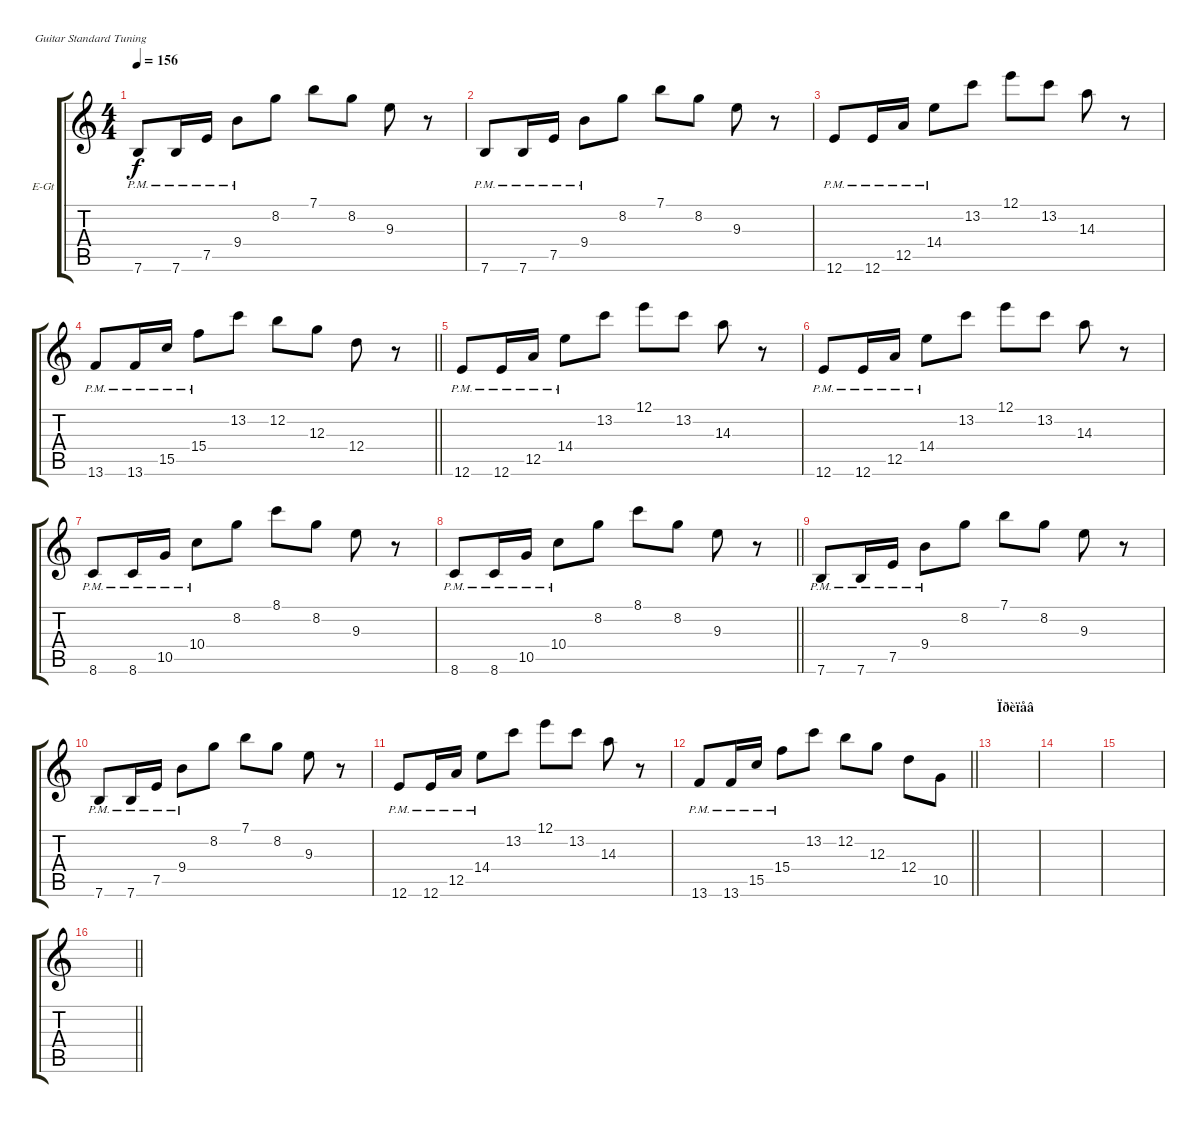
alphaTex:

\bracketExtendMode groupsimilarinstruments
\firstSystemTrackNameOrientation horizontal
\otherSystemsTrackNameOrientation horizontal
\track ("Гитара V" "E-Gt") {instrument electricguitarclean}
\staff {score tabs}
\tuning (E4 B3 G3 D3 A2 E2)
\ts (4 4)
\tempo 156
\clef g2
\scale
0.333333
\ks c
7.6{pm}.8{dy f} 7.6{pm}.16 7.5{pm}.16 9.4{pm}.8 8.2.8 7.1.8 8.2.8 9.3.8 r.8 |
\scale
0.333333 7.6{pm}.8 7.6{pm}.16 7.5{pm}.16 9.4{pm}.8 8.2.8 7.1.8 8.2.8 9.3.8 r.8 |
\scale
0.333333 12.6{pm}.8 12.6{pm}.16 12.5{pm}.16 14.4{pm}.8 13.2.8 12.1.8 13.2.8 14.3.8 r.8 |
\scale
0.333333
\barLineRight lightlight
13.6{pm}.8 13.6{pm}.16 15.5{pm}.16 15.4{pm}.8 13.2.8 12.2.8 12.3.8 12.4.8 r.8 |
\scale
0.333333 12.6{pm}.8 12.6{pm}.16 12.5{pm}.16 14.4{pm}.8 13.2.8 12.1.8 13.2.8 14.3.8 r.8 |
\scale
0.333333 12.6{pm}.8 12.6{pm}.16 12.5{pm}.16 14.4{pm}.8 13.2.8 12.1.8 13.2.8 14.3.8 r.8 |
\scale
0.333333 8.6{pm}.8 8.6{pm}.16 10.5{pm}.16 10.4{pm}.8 8.2.8 8.1.8 8.2.8 9.3.8 r.8 |
\scale
0.333333
\barLineRight lightlight
8.6{pm}.8 8.6{pm}.16 10.5{pm}.16 10.4{pm}.8 8.2.8 8.1.8 8.2.8 9.3.8 r.8 |
\scale
0.333333 7.6{pm}.8 7.6{pm}.16 7.5{pm}.16 9.4{pm}.8 8.2.8 7.1.8 8.2.8 9.3.8 r.8 |
\scale
0.333333 7.6{pm}.8 7.6{pm}.16 7.5{pm}.16 9.4{pm}.8 8.2.8 7.1.8 8.2.8 9.3.8 r.8 |
\scale
0.333333 12.6{pm}.8 12.6{pm}.16 12.5{pm}.16 14.4{pm}.8 13.2.8 12.1.8 13.2.8 14.3.8 r.8 |
\scale
0.333333
\barLineRight lightlight
13.6{pm}.8 13.6{pm}.16 15.5{pm}.16 15.4{pm}.8 13.2.8 12.2.8 12.3.8 12.4.8 10.5.8 |
\section ("" "Ïðèïåâ")
\scale
0.333333 |
\scale
0.333333 |
\scale
0.333333 |
\scale
0.333333
\barLineRight lightlight
